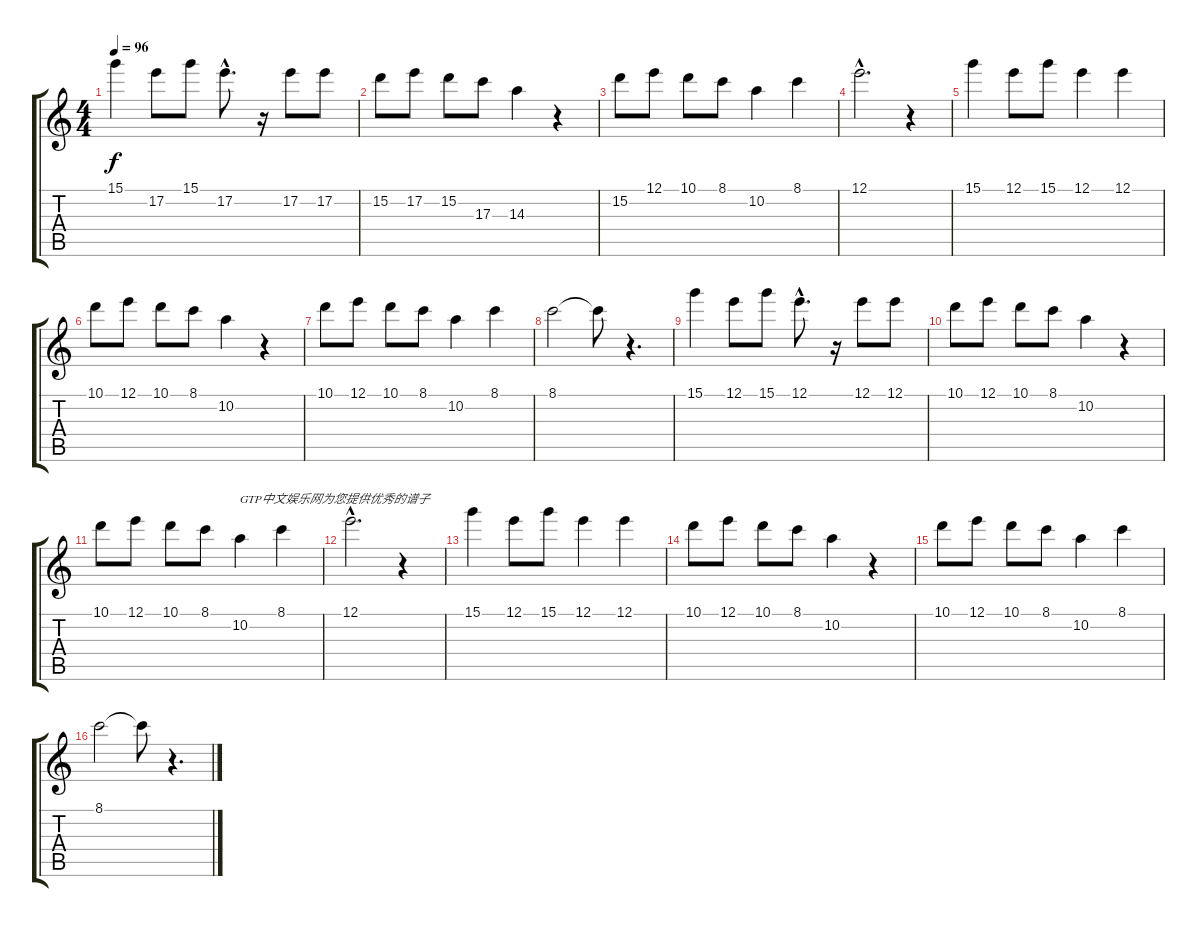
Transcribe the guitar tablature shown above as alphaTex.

\track "" {instrument overdrivenguitar}
\staff {score tabs}
\tuning (E4 B3 G3 D3 A2 E2) {hide}
\ts (4 4)
\tempo 96
\clef g2
\ks c
15.1.4{dy f instrument overdrivenguitar} 17.2.8 15.1.8 17.2{hac}.8{d} r.16 17.2.8 17.2.8 |
15.2.8 17.2.8 15.2.8 17.3.8 14.3.4 r.4 |
15.2.8 12.1.8 10.1.8 8.1.8 10.2.4 8.1.4 |
12.1{hac}.2{d} r.4 |
15.1.4 12.1.8 15.1.8 12.1.4 12.1.4 |
10.1.8 12.1.8 10.1.8 8.1.8 10.2.4 r.4 |
10.1.8 12.1.8 10.1.8 8.1.8 10.2.4 8.1.4 |
8.1.2 8.1{t}.8 r.4{d} |
15.1.4 12.1.8 15.1.8 12.1{hac}.8{d} r.16 12.1.8 12.1.8 |
10.1.8 12.1.8 10.1.8 8.1.8 10.2.4 r.4 |
10.1.8 12.1.8 10.1.8 8.1.8 10.2.4{txt "GTP中文娱乐网为您提供优秀的谱子"} 8.1.4 |
12.1{hac}.2{d} r.4 |
15.1.4 12.1.8 15.1.8 12.1.4 12.1.4 |
10.1.8 12.1.8 10.1.8 8.1.8 10.2.4 r.4 |
10.1.8 12.1.8 10.1.8 8.1.8 10.2.4 8.1.4 |
8.1.2 8.1{t}.8 r.4{d}
